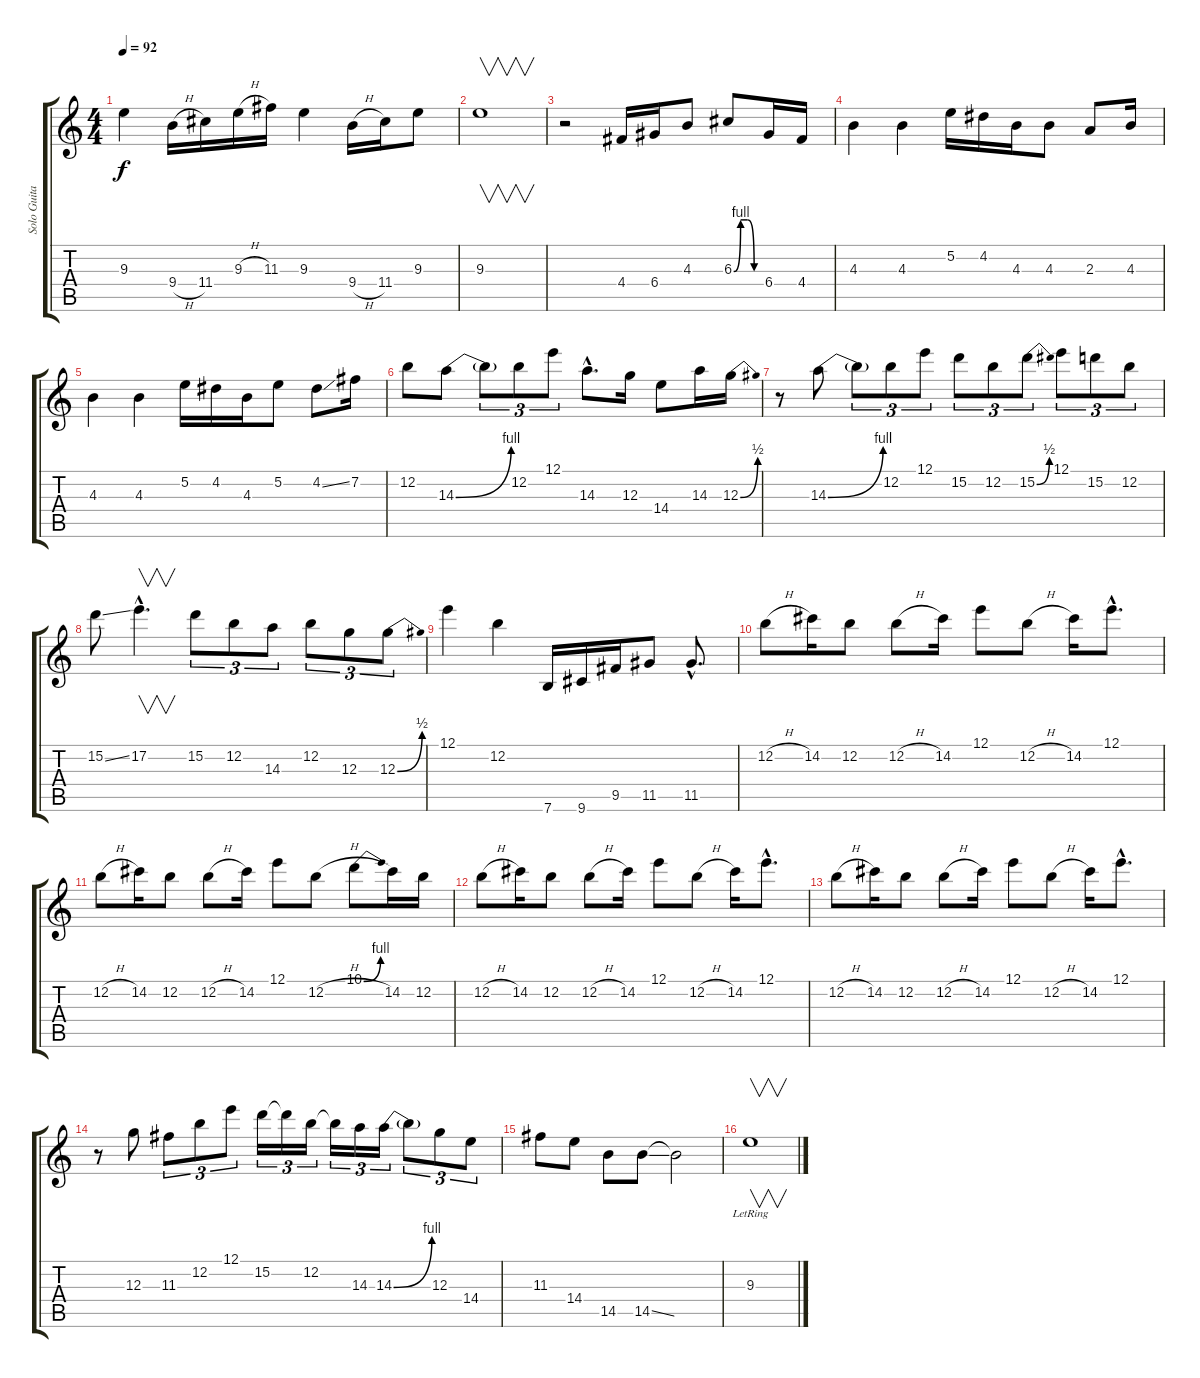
\track ("Solo Guitar" "Solo Guita") {instrument acousticguitarsteel}
\staff {score tabs}
\tuning (E4 B3 G3 D3 A2 E2) {hide}
\ts (4 4)
\tempo 92
\clef g2
\ks c
9.3.4{dy f} 9.4{h}.16 11.4.16 9.3{h}.16 11.3.16 9.3.4 9.4{h}.16 11.4.16 9.3.8 |
9.3.1{v} |
r.2 4.4.16 6.4.16 4.3.8 6.3{be (custom 0 0 15 4 30 4 45 0 60 0)}.8 6.4.16 4.4.16 |
4.3.4 4.3.4 5.2.16 4.2.16 4.3.16 4.3.8 2.3.8 4.3.16 |
4.3.4 4.3.4 5.2.16 4.2.16 4.3.16 5.2.8 4.2{ss}.8 7.2.16 |
12.2.8 14.3{be (bend 0 0 60 4)}.8 14.3{t}.8{tu (3 2)} 12.2.8{tu (3 2)} 12.1.8{tu (3 2)} 14.3{hac}.8{d} 12.3.16 14.4.8 14.3.16 12.3{be (bend 0 0 60 2)}.16 |
r.8 14.3{be (bend 0 0 60 4)}.8 14.3{t}.8{tu (3 2)} 12.2.8{tu (3 2)} 12.1.8{tu (3 2)} 15.2.8{tu (3 2)} 12.2.8{tu (3 2)} 15.2{be (bend 0 0 60 2)}.8{tu (3 2)} 12.1.8{tu (3 2)} 15.2.8{tu (3 2)} 12.2.8{tu (3 2)} |
15.2{ss}.8 17.2{hac}.4{v d} 15.2.8{tu (3 2)} 12.2.8{tu (3 2)} 14.3.8{tu (3 2)} 12.2.8{tu (3 2)} 12.3.8{tu (3 2)} 12.3{be (bend 0 0 60 2)}.8{tu (3 2)} |
12.1.4 12.2.4 7.6.16 9.6.16 9.5.16 11.5.8 11.5{hac}.8{d} |
12.2{h}.8 14.2.16 12.2.8 12.2{h}.8 14.2.16 12.1.8 12.2{h}.8 14.2.16 12.1{hac}.8{d} |
12.2{h}.8 14.2.16 12.2.8 12.2{h}.8 14.2.16 12.1.8 12.2{h}.8 10.1{be (bend 0 0 60 4)}.8 14.2.16 12.2.16 |
12.2{h}.8 14.2.16 12.2.8 12.2{h}.8 14.2.16 12.1.8 12.2{h}.8 14.2.16 12.1{hac}.8{d} |
12.2{h}.8 14.2.16 12.2.8 12.2{h}.8 14.2.16 12.1.8 12.2{h}.8 14.2.16 12.1{hac}.8{d} |
r.8 12.3.8 11.3.8{tu (3 2)} 12.2.8{tu (3 2)} 12.1.8{tu (3 2)} 15.2.16{tu (3 2)} 15.2{t}.16{tu (3 2)} 12.2.16{tu (3 2)} 12.2{t}.16{tu (3 2)} 14.3.16{tu (3 2)} 14.3{be (bend 0 0 60 4)}.16{tu (3 2)} 14.3{t}.8{tu (3 2)} 12.3.8{tu (3 2)} 14.4.8{tu (3 2)} |
11.3.8 14.4.8 14.5.8 14.5{ss}.8 14.5{t}.2 |
9.3{lr}.1{v}
